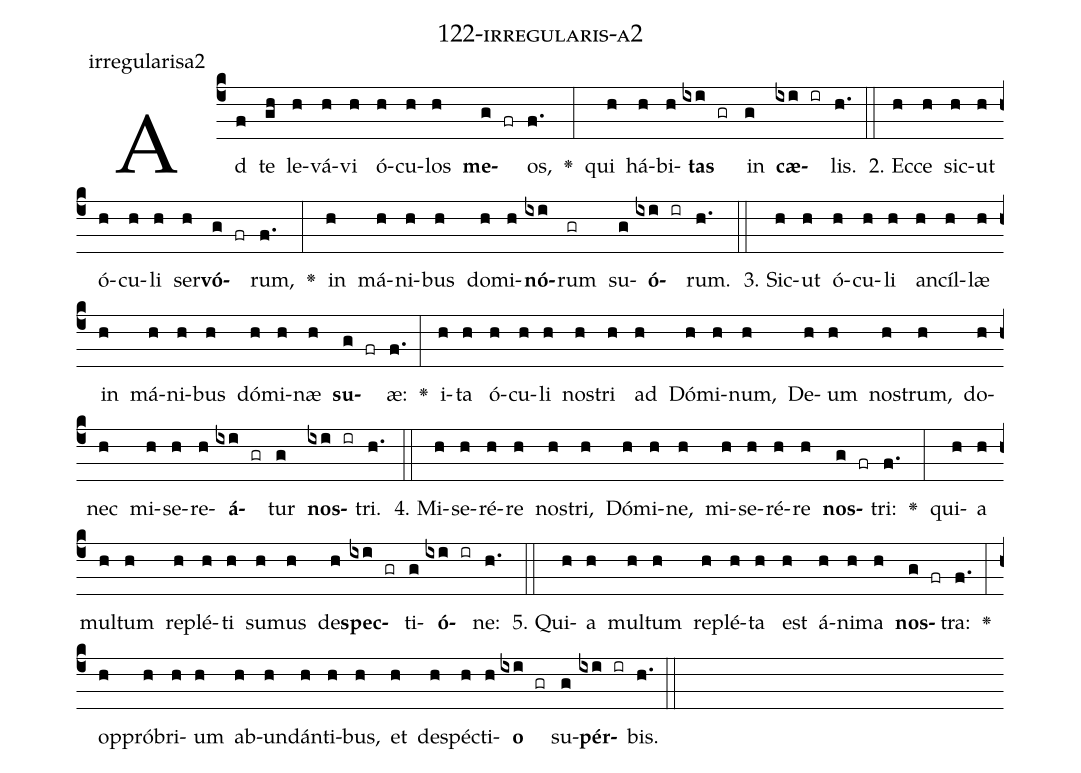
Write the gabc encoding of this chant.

name: 122-irregularis-a2;
annotation: irregularisa2;
%%
(c4)Ad(f) te(gh) le(h)vá(h)vi(h) ó(h)cu(h)los(h) <b>me</b>(g fr)os,(f.) <v>\greheightstar</v>(:) qui(h) há(h)bi(h)<b>tas</b>(ixi gr) in(g) <b>cæ</b>(ixi ir)lis.(h.) (::)
2. Ec(h)ce(h) sic(h)ut(h) ó(h)cu(h)li(h) ser(h)<b>vó</b>(g fr)rum,(f.) <v>\greheightstar</v>(:) in(h) má(h)ni(h)bus(h) do(h)mi(h)<b>nó</b>(ixi)rum(gr) su(g)<b>ó</b>(ixi ir)rum.(h.) (::)
3. Sic(h)ut(h) ó(h)cu(h)li(h) an(h)cíl(h)læ(h) in(h) má(h)ni(h)bus(h) dó(h)mi(h)næ(h) <b>su</b>(g fr)æ:(f.) <v>\greheightstar</v>(:) i(h)ta(h) ó(h)cu(h)li(h) nos(h)tri(h) ad(h) Dó(h)mi(h)num,(h) De(h)um(h) nos(h)trum,(h) do(h)nec(h) mi(h)se(h)re(h)<b>á</b>(ixi gr)tur(g) <b>nos</b>(ixi ir)tri.(h.) (::)
4. Mi(h)se(h)ré(h)re(h) nos(h)tri,(h) Dó(h)mi(h)ne,(h) mi(h)se(h)ré(h)re(h) <b>nos</b>(g fr)tri:(f.) <v>\greheightstar</v>(:) qui(h)a(h) mul(h)tum(h) re(h)plé(h)ti(h) su(h)mus(h) de(h)<b>spec</b>(ixi gr)ti(g)<b>ó</b>(ixi ir)ne:(h.) (::)
5. Qui(h)a(h) mul(h)tum(h) re(h)plé(h)ta(h) est(h) á(h)ni(h)ma(h) <b>nos</b>(g fr)tra:(f.) <v>\greheightstar</v>(:) op(h)pró(h)bri(h)um(h) ab(h)un(h)dán(h)ti(h)bus,(h) et(h) de(h)spéc(h)ti(h)<b>o</b>(ixi gr) su(g)<b>pér</b>(ixi ir)bis.(h.) (::)
